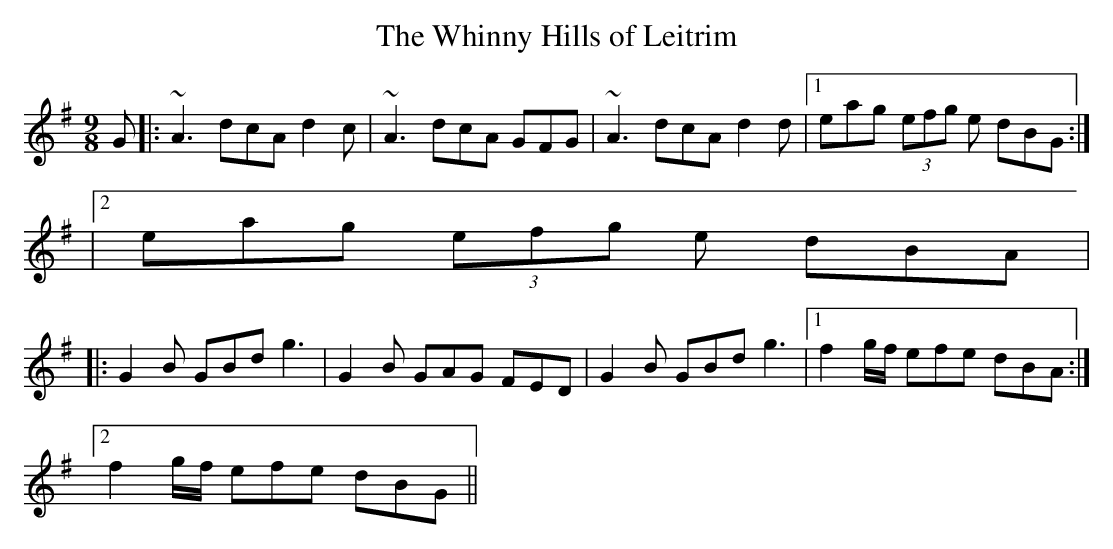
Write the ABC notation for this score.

X:1
T:The Whinny Hills of Leitrim
M:9/8
K:ADor
G|:~A3 dcA d2c| ~A3 dcA GFG| ~A3 dcA d2d|1 eag (3efg e dBG:|/
|2 eag (3efg e dBA|/
|: G2B GBd g3| G2B GAG FED| G2B GBd g3|1 f2g/2f/2 efe dBA:|2/
f2g/2f/2 efe dBG||
